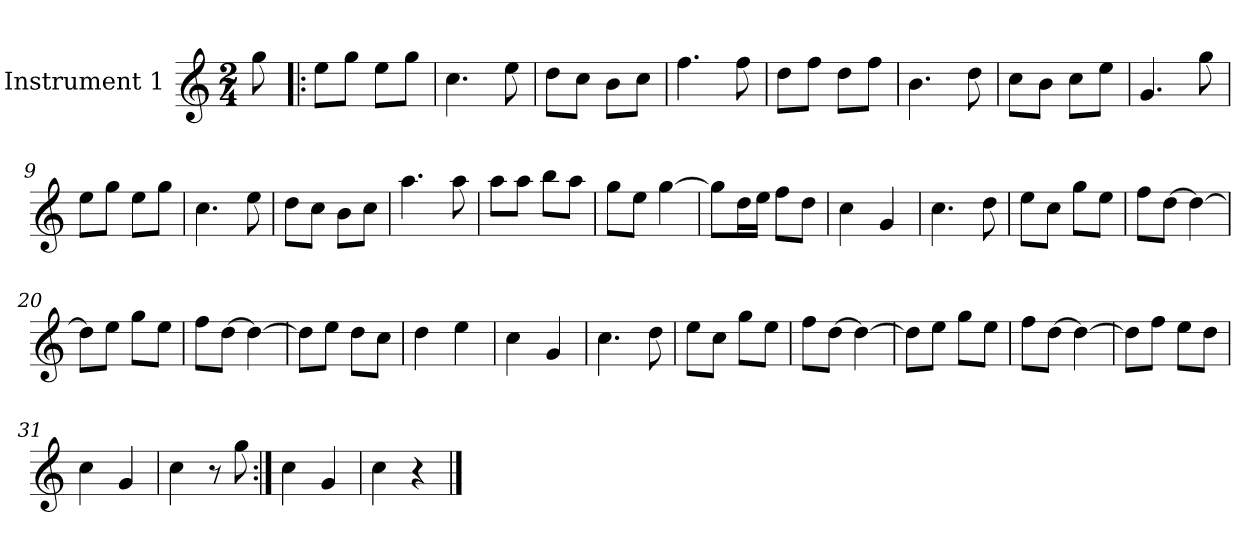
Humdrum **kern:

**kern
*part1
*staff1
*I"Instrument 1
*clefG2
*k[]
*M2/4
*MM120
=
8gg\
=1!|:
8ee\L
8gg\J
8ee\L
8gg\J
=2
4.cc\
8ee\
=3
8dd\L
8cc\J
8b\L
8cc\J
=4
4.ff\
8ff\
!!LO:LB:g=z
=5
8dd\L
8ff\J
8dd\L
8ff\J
=6
4.b\
8dd\
=7
8cc\L
8b\J
8cc\L
8ee\J
=8
4.g/
8gg\
!!LO:LB:g=z
=9
8ee\L
8gg\J
8ee\L
8gg\J
=10
4.cc\
8ee\
=11
8dd\L
8cc\J
8b\L
8cc\J
=12
4.aa\
8aa\
!!LO:LB:g=z
=13
8aa\L
8aa\J
8bb\L
8aa\J
=14
8gg\L
8ee\J
[4gg\
=15
8gg\L]
16dd\L
16ee\JJ
8ff\L
8dd\J
=16
4cc\
4g/
!!LO:LB:g=z
=17
4.cc\
8dd\
=18
8ee\L
8cc\J
8gg\L
8ee\J
=19
8ff\L
[8dd\J
4dd\_
=20
8dd\L]
8ee\J
8gg\L
8ee\J
!!LO:LB:g=z
=21
8ff\L
[8dd\J
4dd\_
=22
8dd\L]
8ee\J
8dd\L
8cc\J
=23
4dd\
4ee\
=24
4cc\
4g/
!!LO:LB:g=z
=25
4.cc\
8dd\
=26
8ee\L
8cc\J
8gg\L
8ee\J
=27
8ff\L
[8dd\J
4dd\_
=28
8dd\L]
8ee\J
8gg\L
8ee\J
!!LO:LB:g=z
=29
8ff\L
[8dd\J
4dd\_
=30
8dd\L]
8ff\J
8ee\L
8dd\J
=31
4cc\
4g/
=32
4cc\
8r
8gg\
=33:|!
4cc\
4g/
=34
4cc\
4r
==
*-
